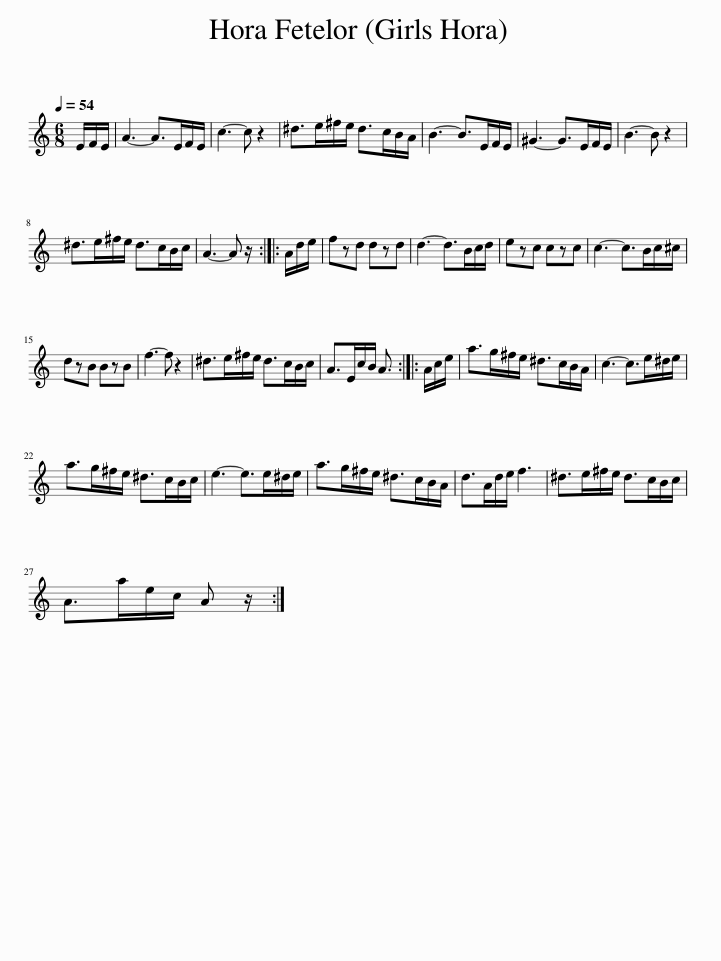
X:1
L:1/8
Q:1/4=54
M:6/8
I:linebreak $
K:C
V:1 treble
V:1
 E/F/E/ | A3- A>EF/E/ | c3- c z2 | ^d>e^f/e/ d>cB/A/ | B3- B>EF/E/ | %5
 ^G3- G>EF/E/ | B3- B z2 |$ ^d>e^f/e/ d>cB/c/ | A3- A z/ :: A/d/e/ | %10
 fzd dzd | d3- d>Bc/d/ | ezc czc | c3- c>Bc/^c/ |$ dzB BzB | %15
 f3- f z2 | ^d>e^f/e/ d>cB/c/ | A>Ec/B/ A3/2 :: A/c/e/ | a>g^f/e/ ^d>cB/A/ | %20
 c3- c>e^d/e/ |$ a>g^f/e/ ^d>cB/c/ | e3- e>e^d/e/ | a>g^f/e/ ^d>cB/A/ | d>Ad/e/ f3 | %25
 ^d>e^f/e/ d>cB/c/ |$ A>ae/c/ A z/ :| %27
